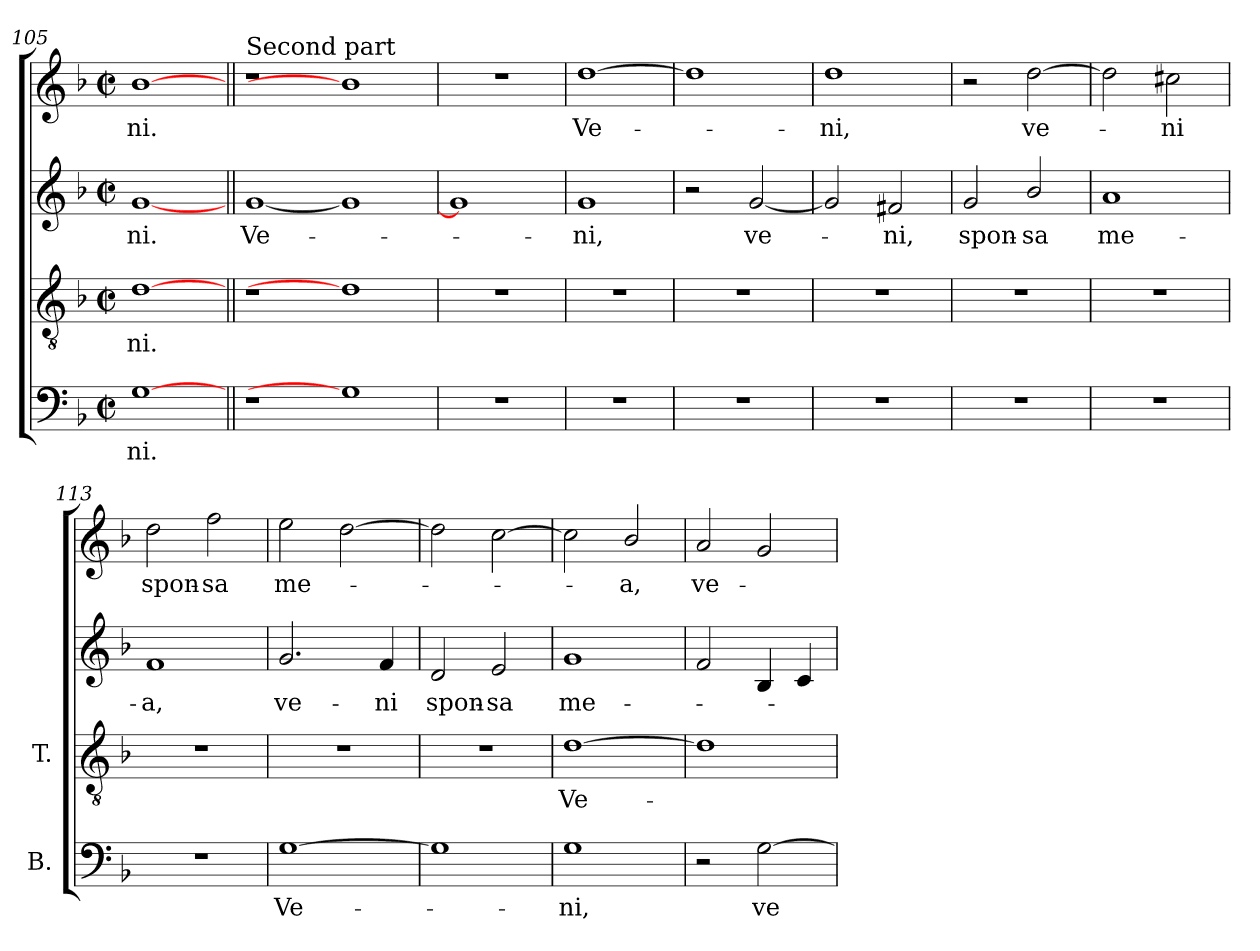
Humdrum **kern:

**kern	**text	**kern	**text	**kern	**text	**kern	**text
*part4	*part4	*part3	*part3	*part2	*part2	*part1	*part1
*staff4	*staff4	*staff3	*staff3	*staff2	*staff2	*staff1	*staff1
*I""Bajo"	*	*I""Contralto"	*	*I""Tenor"	*	*I""Tiple"	*
*I'B.	*	*I'T.	*	*	*	*	*
*clefF4	*	*clefGv2	*	*clefG2	*	*clefG2	*
*	*	*ITrd7c12	*	*	*	*	*
*k[b-]	*	*k[b-]	*	*k[b-]	*	*k[b-]	*
*F:	*	*F:	*	*F:	*	*F:	*
*M2/2	*	*M2/2	*	*M2/2	*	*M2/2	*
*met(c|)	*	*met(c|)	*	*met(c|)	*	*met(c|)	*
=105	=105	=105	=105	=105	=105	=105	=105
!	!LO:LY:b:color=#000000	!	!	!	!	!	!
!	!	!	!LO:LY:b:color=#000000	!	!	!	!
!	!	!	!	!	!LO:LY:b:color=#000000	!	!
!	!	!	!	!	!	!	!LO:LY:b:color=#000000
[1Gi	-ni.	[1Di	-ni.	[1gi	-ni.	[1b-i	-ni.
!!LO:PB:g=z
=106||	=106||	=106||	=106||	=106||	=106||	=106||	=106||
!	!	!	!	!	!	!LO:TX:a:t=Second part	!
!	!	!	!	!	!LO:LY:b:color=#000000	!	!
1r	.	1r	.	[1gi	Ve-	1r	.
1Gi]	.	1Di]	.	1gi]	.	1b-i]	.
=107	=107	=107	=107	=107	=107	=107	=107
1r	.	1r	.	1gi]	.	1r	.
=108	=108	=108	=108	=108	=108	=108	=108
!	!	!	!	!	!LO:LY:b:color=#000000	!	!
!	!	!	!	!	!	!	!LO:LY:b:color=#000000
1r	.	1r	.	1gi	-ni,	[1ddi	Ve-
=109	=109	=109	=109	=109	=109	=109	=109
1r	.	1r	.	2r	.	1ddi]	.
!	!	!	!	!	!LO:LY:b:color=#000000	!	!
.	.	.	.	[2gi/	ve-	.	.
=110	=110	=110	=110	=110	=110	=110	=110
!	!	!	!	!	!	!	!LO:LY:b:color=#000000
1r	.	1r	.	2gi/]	.	1ddi	-ni,
!	!	!	!	!	!LO:LY:b:color=#000000	!	!
.	.	.	.	2f#Xi/	-ni,	.	.
=111	=111	=111	=111	=111	=111	=111	=111
!	!	!	!	!	!LO:LY:b:color=#000000	!	!
1r	.	1r	.	2gi/	spon-	2r	.
!	!	!	!	!	!LO:LY:b:color=#000000	!	!
!	!	!	!	!	!	!	!LO:LY:b:color=#000000
.	.	.	.	2b-i/	-sa	[2ddi\	ve-
=112	=112	=112	=112	=112	=112	=112	=112
!	!	!	!	!	!LO:LY:b:color=#000000	!	!
1r	.	1r	.	1ai	me-	2ddi\]	.
!	!	!	!	!	!	!	!LO:LY:b:color=#000000
.	.	.	.	.	.	2cc#Xi\	-ni
=113	=113	=113	=113	=113	=113	=113	=113
!	!	!	!	!	!LO:LY:b:color=#000000	!	!
!	!	!	!	!	!	!	!LO:LY:b:color=#000000
1r	.	1r	.	1fi	-a,	2ddi\	spon-
!	!	!	!	!	!	!	!LO:LY:b:color=#000000
.	.	.	.	.	.	2ffi\	-sa
=114	=114	=114	=114	=114	=114	=114	=114
!	!LO:LY:b:color=#000000	!	!	!	!	!	!
!	!	!	!	!	!LO:LY:b:color=#000000	!	!
!	!	!	!	!	!	!	!LO:LY:b:color=#000000
[1Gi	Ve-	1r	.	2.gi/	ve-	2eei\	me-
.	.	.	.	.	.	[2ddi\	.
!	!	!	!	!	!LO:LY:b:color=#000000	!	!
.	.	.	.	4fi/	-ni	.	.
=115	=115	=115	=115	=115	=115	=115	=115
!	!	!	!	!	!LO:LY:b:color=#000000	!	!
1Gi]	.	1r	.	2di/	spon-	2ddi\]	.
!	!	!	!	!	!LO:LY:b:color=#000000	!	!
.	.	.	.	2ei/	-sa	[2cci\	.
!!LO:LB:g=z
=116	=116	=116	=116	=116	=116	=116	=116
!	!LO:LY:b:color=#000000	!	!	!	!	!	!
!	!	!	!LO:LY:b:color=#000000	!	!	!	!
!	!	!	!	!	!LO:LY:b:color=#000000	!	!
1Gi	-ni,	[1Di	Ve-	1gi	me-	2cci\]	.
!	!	!	!	!	!	!	!LO:LY:b:color=#000000
.	.	.	.	.	.	2b-i/	-a,
=117	=117	=117	=117	=117	=117	=117	=117
!	!	!	!	!	!	!	!LO:LY:b:color=#000000
2r	.	1Di]	.	2fi/	.	2ai/	ve-
!	!LO:LY:b:color=#000000	!	!	!	!	!	!
[2Gi\	ve-	.	.	4B-i/	.	2gi/	.
.	.	.	.	4ci/	.	.	.
=	=	=	=	=	=	=	=
*-	*-	*-	*-	*-	*-	*-	*-
